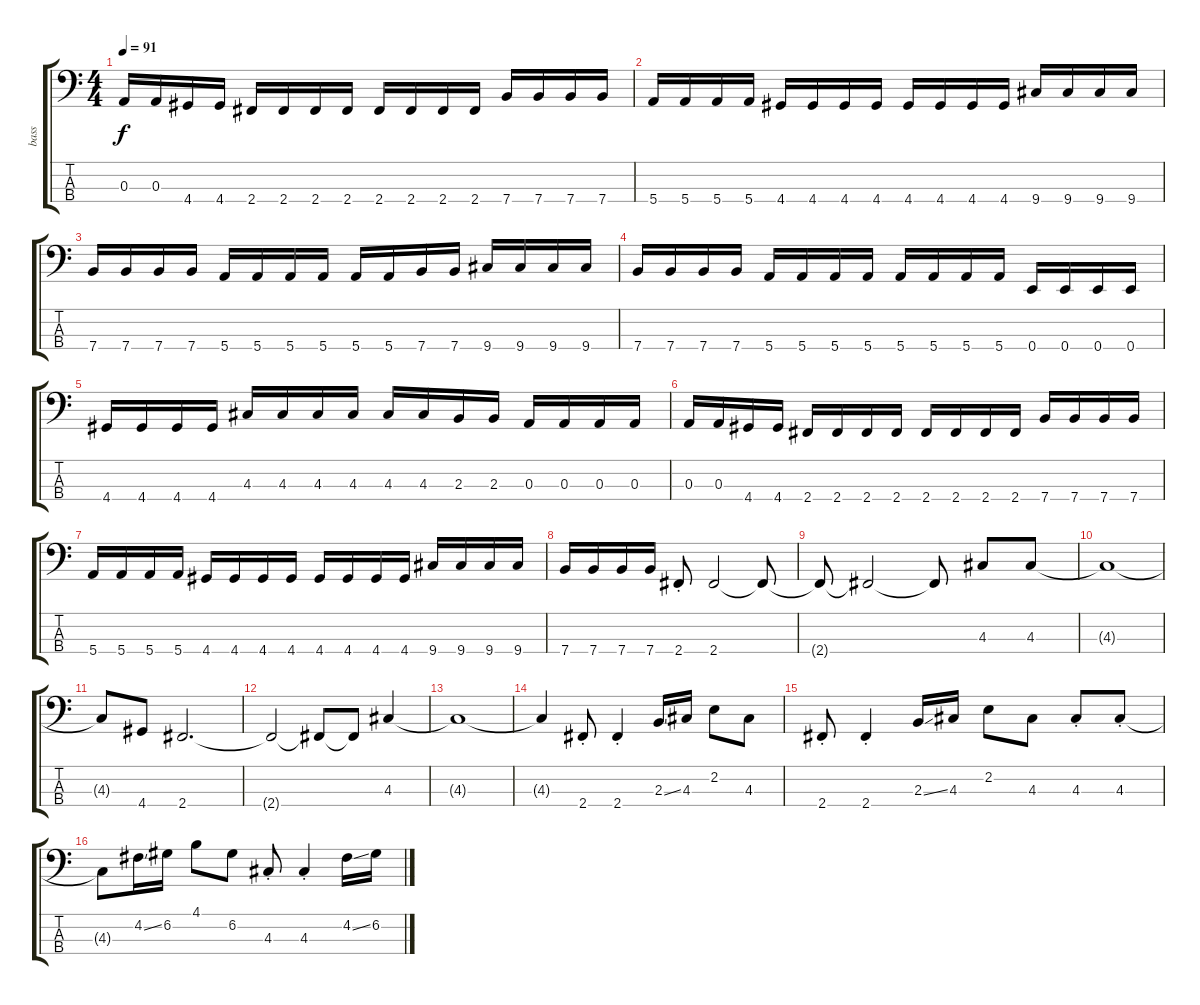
\track ("bass" "bass") {instrument electricbassfinger}
\staff {score tabs}
\tuning (G2 D2 A1 E1) {hide}
\ts (4 4)
\tempo 91
\clef f4
\ks c
0.3.16{dy f} 0.3.16 4.4.16 4.4.16 2.4.16 2.4.16 2.4.16 2.4.16 2.4.16 2.4.16 2.4.16 2.4.16 7.4.16 7.4.16 7.4.16 7.4.16 |
5.4.16 5.4.16 5.4.16 5.4.16 4.4.16 4.4.16 4.4.16 4.4.16 4.4.16 4.4.16 4.4.16 4.4.16 9.4.16 9.4.16 9.4.16 9.4.16 |
7.4.16 7.4.16 7.4.16 7.4.16 5.4.16 5.4.16 5.4.16 5.4.16 5.4.16 5.4.16 7.4.16 7.4.16 9.4.16 9.4.16 9.4.16 9.4.16 |
7.4.16 7.4.16 7.4.16 7.4.16 5.4.16 5.4.16 5.4.16 5.4.16 5.4.16 5.4.16 5.4.16 5.4.16 0.4.16 0.4.16 0.4.16 0.4.16 |
4.4.16 4.4.16 4.4.16 4.4.16 4.3.16 4.3.16 4.3.16 4.3.16 4.3.16 4.3.16 2.3.16 2.3.16 0.3.16 0.3.16 0.3.16 0.3.16 |
0.3.16 0.3.16 4.4.16 4.4.16 2.4.16 2.4.16 2.4.16 2.4.16 2.4.16 2.4.16 2.4.16 2.4.16 7.4.16 7.4.16 7.4.16 7.4.16 |
5.4.16 5.4.16 5.4.16 5.4.16 4.4.16 4.4.16 4.4.16 4.4.16 4.4.16 4.4.16 4.4.16 4.4.16 9.4.16 9.4.16 9.4.16 9.4.16 |
7.4.16 7.4.16 7.4.16 7.4.16 2.4{st}.8 2.4.2 2.4{t}.8 |
2.4{t}.8 2.4{t}.2 2.4{t}.8 4.3.8 4.3.8 |
4.3{t}.1 |
4.3{t}.8 4.4.8 2.4.2{d} |
2.4{t}.2 2.4{t}.8 2.4{t}.8 4.3.4 |
4.3{t}.1 |
4.3{t}.4 2.4{st}.8 2.4{st}.4 2.3{ss}.16 4.3.16 2.2.8 4.3.8 |
2.4{st}.8 2.4{st}.4 2.3{ss}.16 4.3.16 2.2.8 4.3.8 4.3{st}.8 4.3{st}.8 |
4.3{t}.8 4.2{ss}.16 6.2.16 4.1.8 6.2.8 4.3{st}.8 4.3{st}.4 4.2{ss}.16 6.2.16
